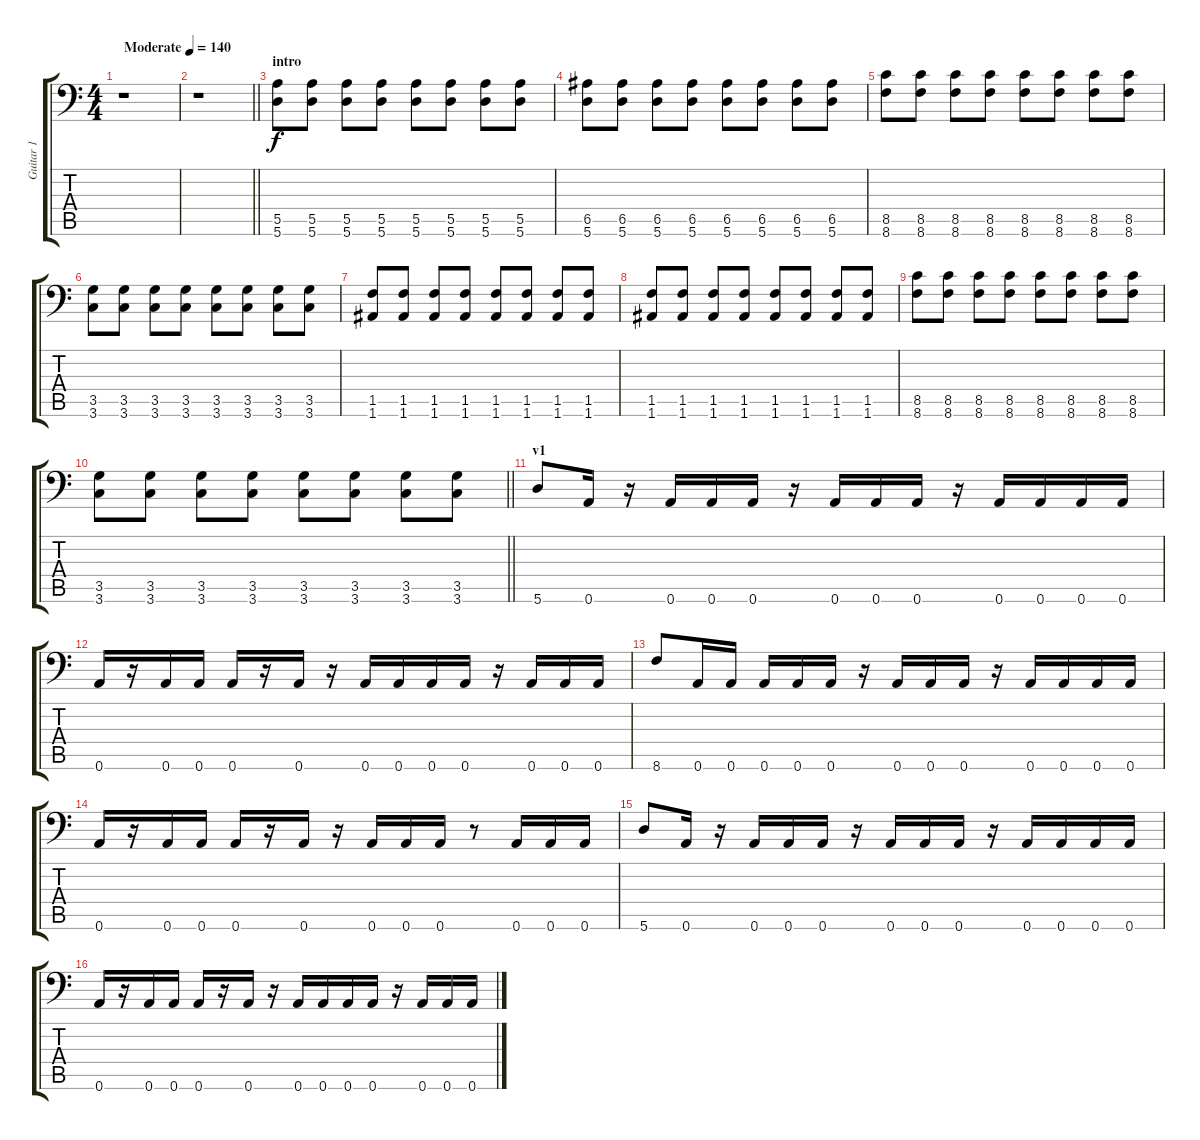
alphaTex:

\track ("Guitar 1" "Guitar 1") {instrument overdrivenguitar}
\staff {score tabs}
\tuning (B3 G3 D3 A2 E2 A1) {hide}
\ts (4 4)
\tempo (140 "Moderate")
\clef f4
\ks c
r.1{dy f instrument overdrivenguitar} |
\barLineRight lightlight
r.1 |
\section ("" "intro")
(5.5 5.6).8 (5.5 5.6).8 (5.5 5.6).8 (5.5 5.6).8 (5.5 5.6).8 (5.5 5.6).8 (5.5 5.6).8 (5.5 5.6).8 |
(6.5 5.6).8 (6.5 5.6).8 (6.5 5.6).8 (6.5 5.6).8 (6.5 5.6).8 (6.5 5.6).8 (6.5 5.6).8 (6.5 5.6).8 |
(8.5 8.6).8 (8.5 8.6).8 (8.5 8.6).8 (8.5 8.6).8 (8.5 8.6).8 (8.5 8.6).8 (8.5 8.6).8 (8.5 8.6).8 |
(3.5 3.6).8 (3.5 3.6).8 (3.5 3.6).8 (3.5 3.6).8 (3.5 3.6).8 (3.5 3.6).8 (3.5 3.6).8 (3.5 3.6).8 |
(1.5 1.6).8 (1.5 1.6).8 (1.5 1.6).8 (1.5 1.6).8 (1.5 1.6).8 (1.5 1.6).8 (1.5 1.6).8 (1.5 1.6).8 |
(1.5 1.6).8 (1.5 1.6).8 (1.5 1.6).8 (1.5 1.6).8 (1.5 1.6).8 (1.5 1.6).8 (1.5 1.6).8 (1.5 1.6).8 |
(8.5 8.6).8 (8.5 8.6).8 (8.5 8.6).8 (8.5 8.6).8 (8.5 8.6).8 (8.5 8.6).8 (8.5 8.6).8 (8.5 8.6).8 |
\barLineRight lightlight
(3.5 3.6).8 (3.5 3.6).8 (3.5 3.6).8 (3.5 3.6).8 (3.5 3.6).8 (3.5 3.6).8 (3.5 3.6).8 (3.5 3.6).8 |
\section ("" "v1")
5.6.8 0.6.16 r.16 0.6.16 0.6.16 0.6.16 r.16 0.6.16 0.6.16 0.6.16 r.16 0.6.16 0.6.16 0.6.16 0.6.16 |
0.6.16 r.16 0.6.16 0.6.16 0.6.16 r.16 0.6.16 r.16 0.6.16 0.6.16 0.6.16 0.6.16 r.16 0.6.16 0.6.16 0.6.16 |
8.6.8 0.6.16 0.6.16 0.6.16 0.6.16 0.6.16 r.16 0.6.16 0.6.16 0.6.16 r.16 0.6.16 0.6.16 0.6.16 0.6.16 |
0.6.16 r.16 0.6.16 0.6.16 0.6.16 r.16 0.6.16 r.16 0.6.16 0.6.16 0.6.16 r.8 0.6.16 0.6.16 0.6.16 |
5.6.8 0.6.16 r.16 0.6.16 0.6.16 0.6.16 r.16 0.6.16 0.6.16 0.6.16 r.16 0.6.16 0.6.16 0.6.16 0.6.16 |
0.6.16 r.16 0.6.16 0.6.16 0.6.16 r.16 0.6.16 r.16 0.6.16 0.6.16 0.6.16 0.6.16 r.16 0.6.16 0.6.16 0.6.16
